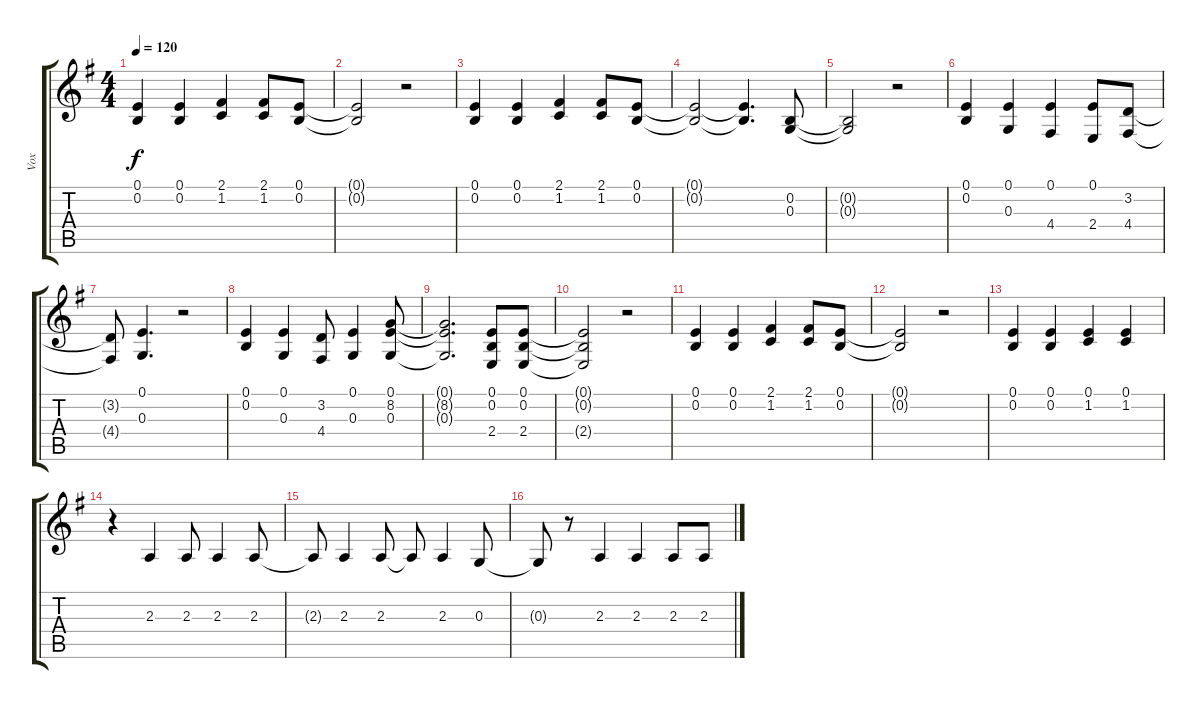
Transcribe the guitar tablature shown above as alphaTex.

\track ("Vox" "Vox") {instrument trumpet}
\staff {score tabs}
\tuning (E4 B3 G3 D3 A2 E2) {hide}
\ts (4 4)
\tempo 120
\clef g2
\ks g
(0.1 0.2).4{dy f} (0.1 0.2).4 (2.1 1.2).4 (2.1 1.2).8 (0.1 0.2).8 |
(0.1{t} 0.2{t}).2 r.2 |
(0.1 0.2).4 (0.1 0.2).4 (2.1 1.2).4 (2.1 1.2).8 (0.1 0.2).8 |
(0.1{t} 0.2{t}).2 (0.1{t} 0.2{t}).4{d} (0.2 0.3).8 |
(0.2{t} 0.3{t}).2 r.2 |
(0.1 0.2).4 (0.1 0.3).4 (0.1 4.4).4 (0.1 2.4).8 (3.2 4.4).8 |
(3.2{t} 4.4{t}).8 (0.1 0.3).4{d} r.2 |
(0.1 0.2).4 (0.1 0.3).4 (3.2 4.4).8 (0.1 0.3).4 (0.1 8.2 0.3).8 |
(0.1{t} 8.2{t} 0.3{t}).2{d} (0.1 0.2 2.4).8 (0.1 0.2 2.4).8 |
(0.1{t} 0.2{t} 2.4{t}).2 r.2 |
(0.1 0.2).4 (0.1 0.2).4 (2.1 1.2).4 (2.1 1.2).8 (0.1 0.2).8 |
(0.1{t} 0.2{t}).2 r.2 |
(0.1 0.2).4 (0.1 0.2).4 (0.1 1.2).4 (0.1 1.2).4 |
r.4 2.3.4 2.3.8 2.3.4 2.3.8 |
2.3{t}.8 2.3.4 2.3.8 2.3{t}.8 2.3.4 0.3.8 |
0.3{t}.8 r.8 2.3.4 2.3.4 2.3.8 2.3.8
